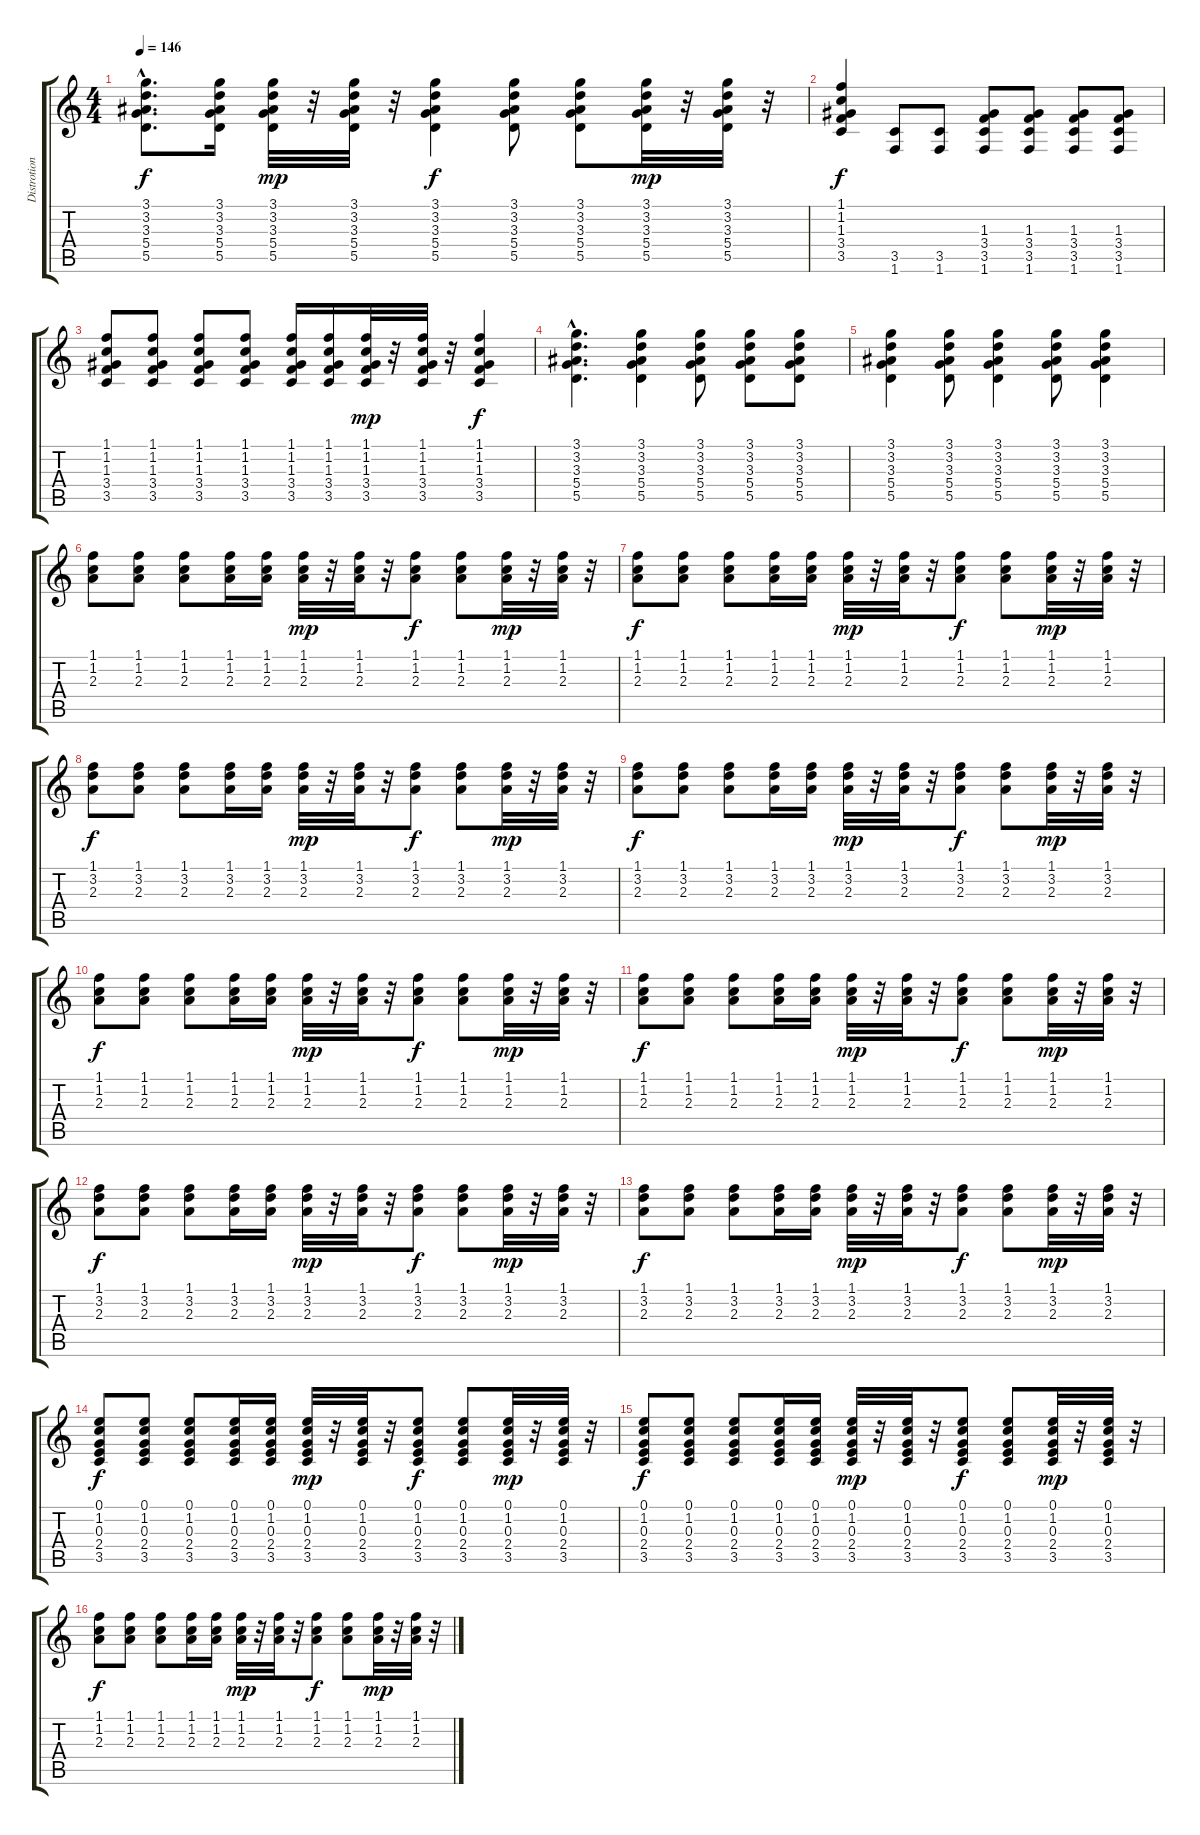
\track ("Distrotion Guitar" "Distrotion") {instrument distortionguitar}
\staff {score tabs}
\tuning (E4 B3 G3 D3 A2 E2) {hide}
\ts (4 4)
\tempo 146
\clef g2
\ks c
(3.1{hac} 3.2{hac} 3.3{hac} 5.4{hac} 5.5{hac}).8{d dy f} (3.1 3.2 3.3 5.4 5.5).16 (3.1 3.2 3.3 5.4 5.5).32{dy mp} r.32 (3.1 3.2 3.3 5.4 5.5).32 r.32 (3.1 3.2 3.3 5.4 5.5).4{dy f} (3.1 3.2 3.3 5.4 5.5).8 (3.1 3.2 3.3 5.4 5.5).8 (3.1 3.2 3.3 5.4 5.5).32{dy mp} r.32 (3.1 3.2 3.3 5.4 5.5).32 r.32 |
(1.1 1.2 1.3 3.4 3.5).4{dy f} (3.5 1.6).8 (3.5 1.6).8 (1.3 3.4 3.5 1.6).8 (1.3 3.4 3.5 1.6).8 (1.3 3.4 3.5 1.6).8 (1.3 3.4 3.5 1.6).8 |
(1.1 1.2 1.3 3.4 3.5).8 (1.1 1.2 1.3 3.4 3.5).8 (1.1 1.2 1.3 3.4 3.5).8 (1.1 1.2 1.3 3.4 3.5).8 (1.1 1.2 1.3 3.4 3.5).16 (1.1 1.2 1.3 3.4 3.5).16 (1.1 1.2 1.3 3.4 3.5).32{dy mp} r.32 (1.1 1.2 1.3 3.4 3.5).32 r.32 (1.1 1.2 1.3 3.4 3.5).4{dy f} |
(3.1{hac} 3.2{hac} 3.3{hac} 5.4{hac} 5.5{hac}).4{d} (3.1 3.2 3.3 5.4 5.5).4 (3.1 3.2 3.3 5.4 5.5).8 (3.1 3.2 3.3 5.4 5.5).8 (3.1 3.2 3.3 5.4 5.5).8 |
(3.1 3.2 3.3 5.4 5.5).4 (3.1 3.2 3.3 5.4 5.5).8 (3.1 3.2 3.3 5.4 5.5).4 (3.1 3.2 3.3 5.4 5.5).8 (3.1 3.2 3.3 5.4 5.5).4 |
(1.1 1.2 2.3).8 (1.1 1.2 2.3).8 (1.1 1.2 2.3).8 (1.1 1.2 2.3).16 (1.1 1.2 2.3).16 (1.1 1.2 2.3).32{dy mp} r.32 (1.1 1.2 2.3).32 r.32 (1.1 1.2 2.3).8{dy f} (1.1 1.2 2.3).8 (1.1 1.2 2.3).32{dy mp} r.32 (1.1 1.2 2.3).32 r.32 |
(1.1 1.2 2.3).8{dy f} (1.1 1.2 2.3).8 (1.1 1.2 2.3).8 (1.1 1.2 2.3).16 (1.1 1.2 2.3).16 (1.1 1.2 2.3).32{dy mp} r.32 (1.1 1.2 2.3).32 r.32 (1.1 1.2 2.3).8{dy f} (1.1 1.2 2.3).8 (1.1 1.2 2.3).32{dy mp} r.32 (1.1 1.2 2.3).32 r.32 |
(1.1 3.2 2.3).8{dy f} (1.1 3.2 2.3).8 (1.1 3.2 2.3).8 (1.1 3.2 2.3).16 (1.1 3.2 2.3).16 (1.1 3.2 2.3).32{dy mp} r.32 (1.1 3.2 2.3).32 r.32 (1.1 3.2 2.3).8{dy f} (1.1 3.2 2.3).8 (1.1 3.2 2.3).32{dy mp} r.32 (1.1 3.2 2.3).32 r.32 |
(1.1 3.2 2.3).8{dy f} (1.1 3.2 2.3).8 (1.1 3.2 2.3).8 (1.1 3.2 2.3).16 (1.1 3.2 2.3).16 (1.1 3.2 2.3).32{dy mp} r.32 (1.1 3.2 2.3).32 r.32 (1.1 3.2 2.3).8{dy f} (1.1 3.2 2.3).8 (1.1 3.2 2.3).32{dy mp} r.32 (1.1 3.2 2.3).32 r.32 |
(1.1 1.2 2.3).8{dy f} (1.1 1.2 2.3).8 (1.1 1.2 2.3).8 (1.1 1.2 2.3).16 (1.1 1.2 2.3).16 (1.1 1.2 2.3).32{dy mp} r.32 (1.1 1.2 2.3).32 r.32 (1.1 1.2 2.3).8{dy f} (1.1 1.2 2.3).8 (1.1 1.2 2.3).32{dy mp} r.32 (1.1 1.2 2.3).32 r.32 |
(1.1 1.2 2.3).8{dy f} (1.1 1.2 2.3).8 (1.1 1.2 2.3).8 (1.1 1.2 2.3).16 (1.1 1.2 2.3).16 (1.1 1.2 2.3).32{dy mp} r.32 (1.1 1.2 2.3).32 r.32 (1.1 1.2 2.3).8{dy f} (1.1 1.2 2.3).8 (1.1 1.2 2.3).32{dy mp} r.32 (1.1 1.2 2.3).32 r.32 |
(1.1 3.2 2.3).8{dy f} (1.1 3.2 2.3).8 (1.1 3.2 2.3).8 (1.1 3.2 2.3).16 (1.1 3.2 2.3).16 (1.1 3.2 2.3).32{dy mp} r.32 (1.1 3.2 2.3).32 r.32 (1.1 3.2 2.3).8{dy f} (1.1 3.2 2.3).8 (1.1 3.2 2.3).32{dy mp} r.32 (1.1 3.2 2.3).32 r.32 |
(1.1 3.2 2.3).8{dy f} (1.1 3.2 2.3).8 (1.1 3.2 2.3).8 (1.1 3.2 2.3).16 (1.1 3.2 2.3).16 (1.1 3.2 2.3).32{dy mp} r.32 (1.1 3.2 2.3).32 r.32 (1.1 3.2 2.3).8{dy f} (1.1 3.2 2.3).8 (1.1 3.2 2.3).32{dy mp} r.32 (1.1 3.2 2.3).32 r.32 |
(0.1 1.2 0.3 2.4 3.5).8{dy f} (0.1 1.2 0.3 2.4 3.5).8 (0.1 1.2 0.3 2.4 3.5).8 (0.1 1.2 0.3 2.4 3.5).16 (0.1 1.2 0.3 2.4 3.5).16 (0.1 1.2 0.3 2.4 3.5).32{dy mp} r.32 (0.1 1.2 0.3 2.4 3.5).32 r.32 (0.1 1.2 0.3 2.4 3.5).8{dy f} (0.1 1.2 0.3 2.4 3.5).8 (0.1 1.2 0.3 2.4 3.5).32{dy mp} r.32 (0.1 1.2 0.3 2.4 3.5).32 r.32 |
(0.1 1.2 0.3 2.4 3.5).8{dy f} (0.1 1.2 0.3 2.4 3.5).8 (0.1 1.2 0.3 2.4 3.5).8 (0.1 1.2 0.3 2.4 3.5).16 (0.1 1.2 0.3 2.4 3.5).16 (0.1 1.2 0.3 2.4 3.5).32{dy mp} r.32 (0.1 1.2 0.3 2.4 3.5).32 r.32 (0.1 1.2 0.3 2.4 3.5).8{dy f} (0.1 1.2 0.3 2.4 3.5).8 (0.1 1.2 0.3 2.4 3.5).32{dy mp} r.32 (0.1 1.2 0.3 2.4 3.5).32 r.32 |
(1.1 1.2 2.3).8{dy f} (1.1 1.2 2.3).8 (1.1 1.2 2.3).8 (1.1 1.2 2.3).16 (1.1 1.2 2.3).16 (1.1 1.2 2.3).32{dy mp} r.32 (1.1 1.2 2.3).32 r.32 (1.1 1.2 2.3).8{dy f} (1.1 1.2 2.3).8 (1.1 1.2 2.3).32{dy mp} r.32 (1.1 1.2 2.3).32 r.32
